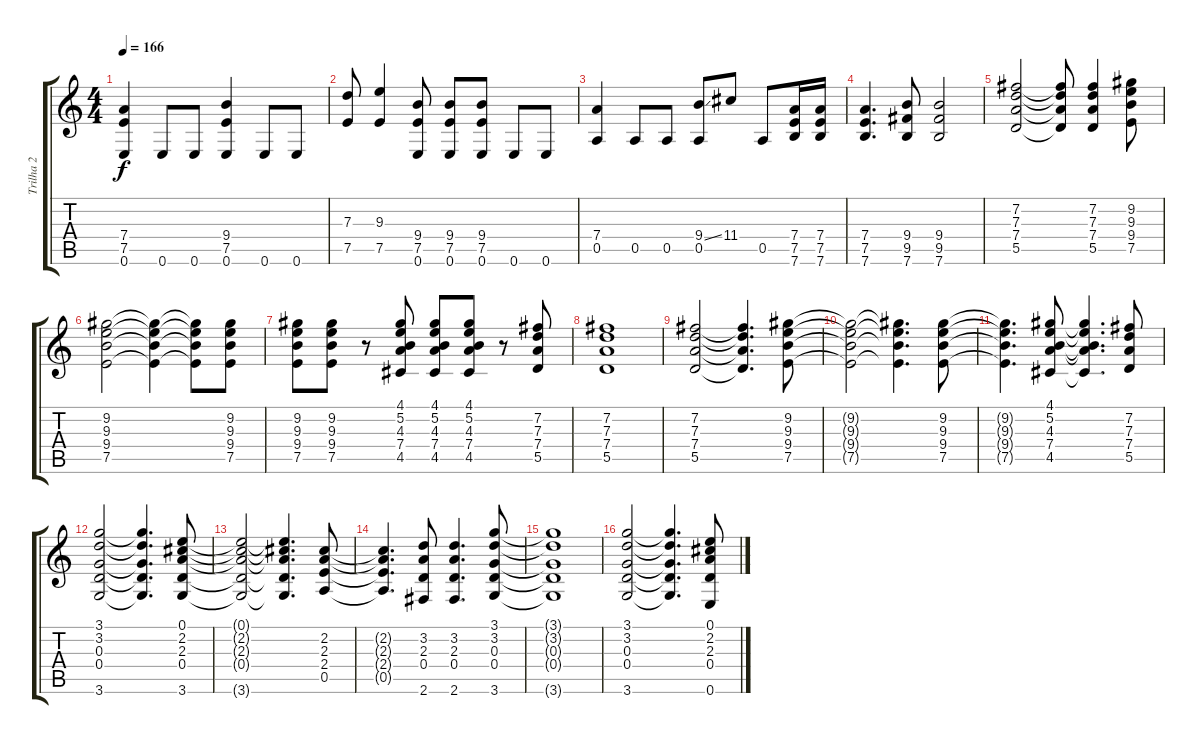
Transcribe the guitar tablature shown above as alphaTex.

\track ("Trilha 2" "Trilha 2") {instrument distortionguitar}
\staff {score tabs}
\tuning (E4 B3 G3 D3 A2 E2) {hide}
\ts (4 4)
\tempo 166
\clef g2
\ks c
(7.4 7.5 0.6).4{dy f} 0.6.8 0.6.8 (9.4 7.5 0.6).4 0.6.8 0.6.8 |
(7.3 7.5).8 (9.3 7.5).4 (9.4 7.5 0.6).8 (9.4 7.5 0.6).8 (9.4 7.5 0.6).8 0.6.8 0.6.8 |
(7.4 0.5).4 0.5.8 0.5.8 (9.4{ss} 0.5).8 11.4.8 0.5.8 (7.4 7.5 7.6).16 (7.4 7.5 7.6).16 |
(7.4 7.5 7.6).4{d} (9.4 9.5 7.6).8 (9.4 9.5 7.6).2 |
(7.2 7.3 7.4 5.5).2 (7.2{t} 7.3{t} 7.4{t} 5.5{t}).8 (7.2 7.3 7.4 5.5).4 (9.2 9.3 9.4 7.5).8 |
(9.2 9.3 9.4 7.5).2 (9.2{t} 9.3{t} 9.4{t} 7.5{t}).4 (9.2{t} 9.3{t} 9.4{t} 7.5{t}).8 (9.2 9.3 9.4 7.5).8 |
(9.2 9.3 9.4 7.5).8 (9.2 9.3 9.4 7.5).8 r.8 (4.1 5.2 4.3 7.4 4.5).8 (4.1 5.2 4.3 7.4 4.5).8 (4.1 5.2 4.3 7.4 4.5).8 r.8 (7.2 7.3 7.4 5.5).8 |
(7.2 7.3 7.4 5.5).1 |
(7.2 7.3 7.4 5.5).2 (7.2{t} 7.3{t} 7.4{t} 5.5{t}).4{d} (9.2 9.3 9.4 7.5).8 |
(9.2{t} 9.3{t} 9.4{t} 7.5{t}).2 (9.2{t} 9.3{t} 9.4{t} 7.5{t}).4{d} (9.2 9.3 9.4 7.5).8 |
(9.2{t} 9.3{t} 9.4{t} 7.5{t}).4{d} (4.1 5.2 4.3 7.4 4.5).8 (4.1{t} 5.2{t} 4.3{t} 7.4{t} 4.5{t}).4{d} (7.2 7.3 7.4 5.5).8 |
(3.1 3.2 0.3 0.4 3.6).2 (3.1{t} 3.2{t} 0.3{t} 0.4{t} 3.6{t}).4{d} (0.1 2.2 2.3 0.4 3.6).8 |
(0.1{t} 2.2{t} 2.3{t} 0.4{t} 3.6{t}).2 (0.1{t} 2.2{t} 2.3{t} 0.4{t} 3.6{t}).4{d} (2.2 2.3 2.4 0.5).8 |
(2.2{t} 2.3{t} 2.4{t} 0.5{t}).4{d} (3.2 2.3 0.4 2.6).8 (3.2 2.3 0.4 2.6).4{d} (3.1 3.2 0.3 0.4 3.6).8 |
(3.1{t} 3.2{t} 0.3{t} 0.4{t} 3.6{t}).1 |
(3.1 3.2 0.3 0.4 3.6).2 (3.1{t} 3.2{t} 0.3{t} 0.4{t} 3.6{t}).4{d} (0.1 2.2 2.3 0.4 0.6).8
